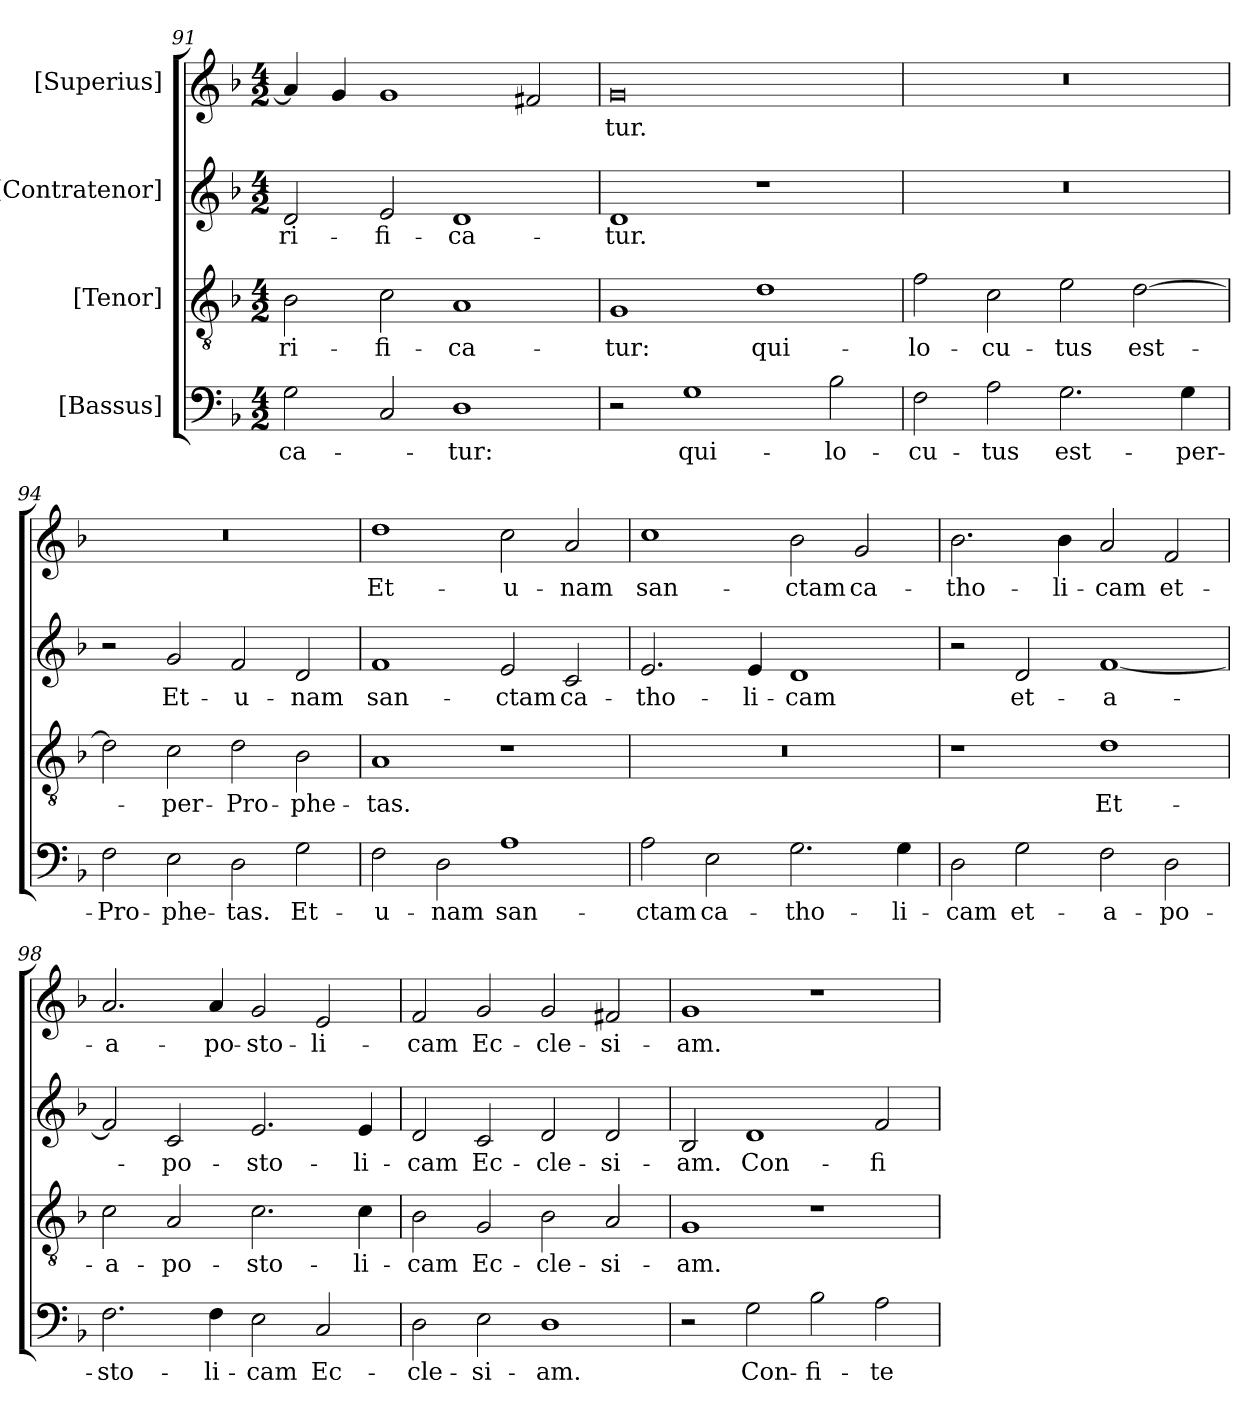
**kern	**text	**kern	**text	**kern	**text	**kern	**text
*part4	*part4	*part3	*part3	*part2	*part2	*part1	*part1
*staff4	*staff4	*staff3	*staff3	*staff2	*staff2	*staff1	*staff1
*I"[Bassus]	*	*I"[Tenor]	*	*I"[Contratenor]	*	*I"[Superius]	*
*clefF4	*	*clefGv2	*	*clefG2	*	*clefG2	*
*k[b-]	*	*k[b-]	*	*k[b-]	*	*k[b-]	*
*M4/2	*	*M4/2	*	*M4/2	*	*M4/2	*
=91	=91	=91	=91	=91	=91	=91	=91
2G\	-ca-	2B-\	-ri-	2d/	-ri-	4a/]	.
.	.	.	.	.	.	4g/	.
2C/	.	2c\	-fi-	2e/	-fi-	1g/	.
1D\	-tur:	1A/	-ca-	1d/	-ca-	.	.
.	.	.	.	.	.	2f#X/	.
=92	=92	=92	=92	=92	=92	=92	=92
2r	.	1G/	-tur:	1d/	-tur.	0g/	-tur.
1G\	qui-	.	.	.	.	.	.
.	.	1d\	qui-	1r	.	.	.
2B-\	lo-	.	.	.	.	.	.
=93	=93	=93	=93	=93	=93	=93	=93
2F\	-cu-	2f\	lo-	0r	.	0r	.
2A\	-tus	2c\	-cu-	.	.	.	.
2.G\	est-	2e\	-tus	.	.	.	.
.	.	[2d\	est-	.	.	.	.
4G\	per-	.	.	.	.	.	.
=94	=94	=94	=94	=94	=94	=94	=94
2F\	Pro-	2d\]	.	2r	.	0r	.
2E\	-phe-	2c\	per-	2g/	Et-	.	.
2D\	-tas.	2d\	Pro-	2f/	u-	.	.
2G\	Et-	2B-\	-phe-	2d/	-nam	.	.
=95	=95	=95	=95	=95	=95	=95	=95
2F\	u-	1A/	-tas.	1f/	san-	1dd\	Et-
2D\	-nam	.	.	.	.	.	.
1A\	san-	1r	.	2e/	-ctam	2cc\	u-
.	.	.	.	2c/	ca-	2a/	-nam
=96	=96	=96	=96	=96	=96	=96	=96
2A\	-ctam	0r	.	2.e/	-tho-	1cc\	san-
2E\	ca-	.	.	.	.	.	.
.	.	.	.	4e/	-li-	.	.
2.G\	-tho-	.	.	1d/	-cam	2b-\	-ctam
.	.	.	.	.	.	2g/	ca-
4G\	-li-	.	.	.	.	.	.
=97	=97	=97	=97	=97	=97	=97	=97
2D\	-cam	1r	.	2r	.	2.b-\	-tho-
2G\	et-	.	.	2d/	et-	.	.
.	.	.	.	.	.	4b-\	-li-
2F\	a-	1d\	Et-	[1f/	a-	2a/	-cam
2D\	-po-	.	.	.	.	2f/	et-
=98	=98	=98	=98	=98	=98	=98	=98
2.F\	-sto-	2c\	a-	2f/]	.	2.a/	a-
.	.	2A/	-po-	2c/	-po-	.	.
4F\	-li-	.	.	.	.	4a/	-po-
2E\	-cam	2.c\	-sto-	2.e/	-sto-	2g/	-sto-
2C/	Ec-	.	.	.	.	2e/	-li-
.	.	4c\	-li-	4e/	-li-	.	.
=99	=99	=99	=99	=99	=99	=99	=99
2D\	-cle-	2B-\	-cam	2d/	-cam	2f/	-cam
2E\	-si-	2G/	Ec-	2c/	Ec-	2g/	Ec-
1D\	-am.	2B-\	-cle-	2d/	-cle-	2g/	-cle-
.	.	2A/	-si-	2d/	-si-	2f#X/	-si-
=100	=100	=100	=100	=100	=100	=100	=100
2r	.	1G/	-am.	2B-/	-am.	1g/	-am.
2G\	Con-	.	.	1d/	Con-	.	.
2B-\	-fi-	1r	.	.	.	1r	.
2A\	-te-	.	.	2f/	-fi-	.	.
=	=	=	=	=	=	=	=
*-	*-	*-	*-	*-	*-	*-	*-
